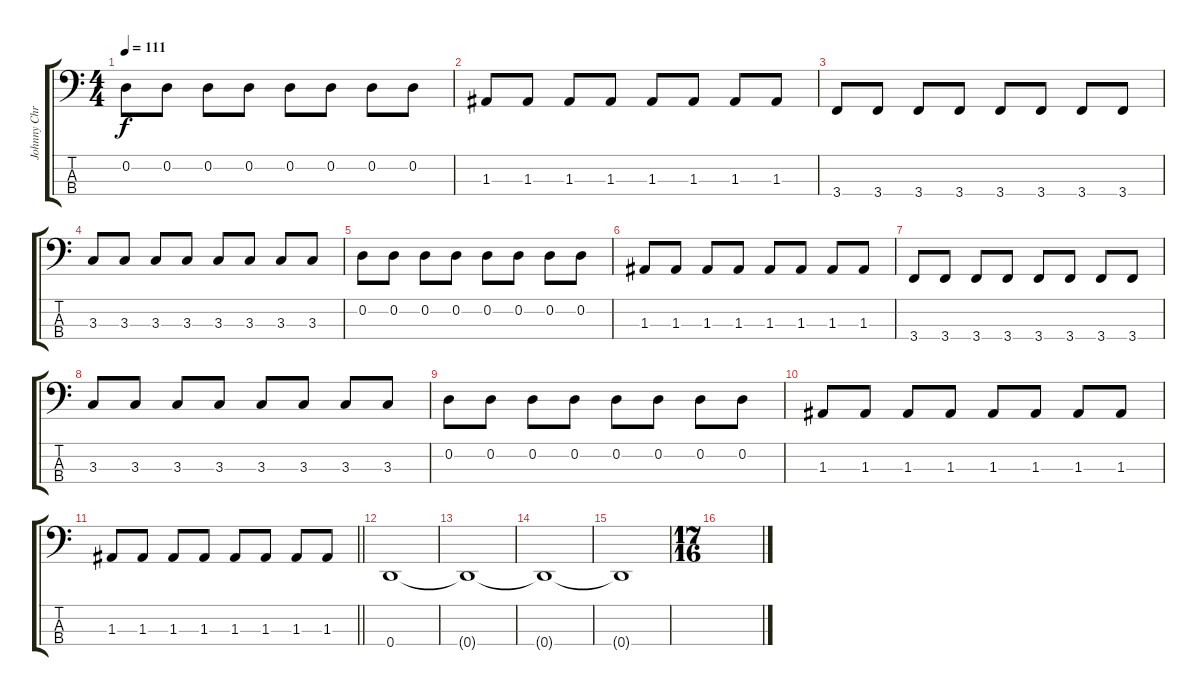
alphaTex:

\track ("Johnny Christ" "Johnny Chr") {instrument electricbassfinger}
\staff {score tabs}
\tuning (G2 D2 A1 D1) {hide}
\ts (4 4)
\tempo 111
\clef f4
\ks c
0.2.8{dy f} 0.2.8 0.2.8 0.2.8 0.2.8 0.2.8 0.2.8 0.2.8 |
1.3.8 1.3.8 1.3.8 1.3.8 1.3.8 1.3.8 1.3.8 1.3.8 |
3.4.8 3.4.8 3.4.8 3.4.8 3.4.8 3.4.8 3.4.8 3.4.8 |
3.3.8 3.3.8 3.3.8 3.3.8 3.3.8 3.3.8 3.3.8 3.3.8 |
0.2.8 0.2.8 0.2.8 0.2.8 0.2.8 0.2.8 0.2.8 0.2.8 |
1.3.8 1.3.8 1.3.8 1.3.8 1.3.8 1.3.8 1.3.8 1.3.8 |
3.4.8 3.4.8 3.4.8 3.4.8 3.4.8 3.4.8 3.4.8 3.4.8 |
3.3.8 3.3.8 3.3.8 3.3.8 3.3.8 3.3.8 3.3.8 3.3.8 |
0.2.8 0.2.8 0.2.8 0.2.8 0.2.8 0.2.8 0.2.8 0.2.8 |
1.3.8 1.3.8 1.3.8 1.3.8 1.3.8 1.3.8 1.3.8 1.3.8 |
\barLineRight lightlight
1.3.8 1.3.8 1.3.8 1.3.8 1.3.8 1.3.8 1.3.8 1.3.8 |
0.4.1 |
0.4{t}.1 |
0.4{t}.1 |
0.4{t}.1 |
\ts (17 16)
